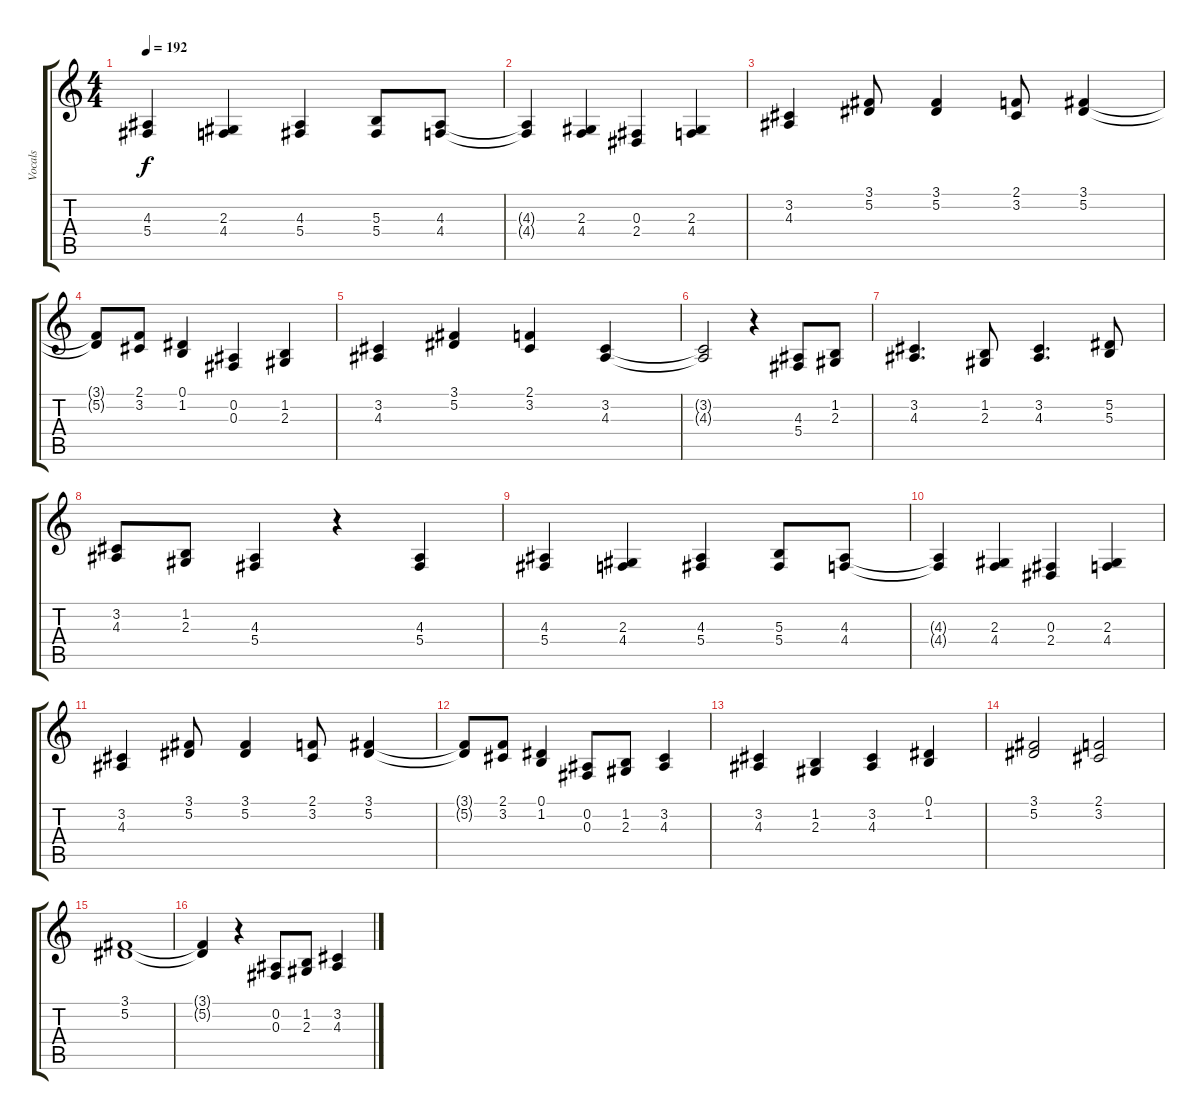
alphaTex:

\track ("Vocals" "Vocals") {instrument oboe}
\staff {score tabs}
\tuning (Eb4 Bb3 Gb3 Db3 Ab2 Eb2) {hide}
\ts (4 4)
\tempo 192
\clef g2
\ks c
(4.3 5.4).4{dy f} (2.3 4.4).4 (4.3 5.4).4 (5.3 5.4).8 (4.3 4.4).8 |
(4.3{t} 4.4{t}).4 (2.3 4.4).4 (0.3 2.4).4 (2.3 4.4).4 |
(3.2 4.3).4 (3.1 5.2).8 (3.1 5.2).4 (2.1 3.2).8 (3.1 5.2).4 |
(3.1{t} 5.2{t}).8 (2.1 3.2).8 (0.1 1.2).4 (0.2 0.3).4 (1.2 2.3).4 |
(3.2 4.3).4 (3.1 5.2).4 (2.1 3.2).4 (3.2 4.3).4 |
(3.2{t} 4.3{t}).2 r.4 (4.3 5.4).8 (1.2 2.3).8 |
(3.2 4.3).4{d} (1.2 2.3).8 (3.2 4.3).4{d} (5.2 5.3).8 |
(3.2 4.3).8 (1.2 2.3).8 (4.3 5.4).4 r.4 (4.3 5.4).4 |
(4.3 5.4).4 (2.3 4.4).4 (4.3 5.4).4 (5.3 5.4).8 (4.3 4.4).8 |
(4.3{t} 4.4{t}).4 (2.3 4.4).4 (0.3 2.4).4 (2.3 4.4).4 |
(3.2 4.3).4 (3.1 5.2).8 (3.1 5.2).4 (2.1 3.2).8 (3.1 5.2).4 |
(3.1{t} 5.2{t}).8 (2.1 3.2).8 (0.1 1.2).4 (0.2 0.3).8 (1.2 2.3).8 (3.2 4.3).4 |
(3.2 4.3).4 (1.2 2.3).4 (3.2 4.3).4 (0.1 1.2).4 |
(3.1 5.2).2 (2.1 3.2).2 |
(3.1 5.2).1 |
(3.1{t} 5.2{t}).4 r.4 (0.2 0.3).8 (1.2 2.3).8 (3.2 4.3).4
